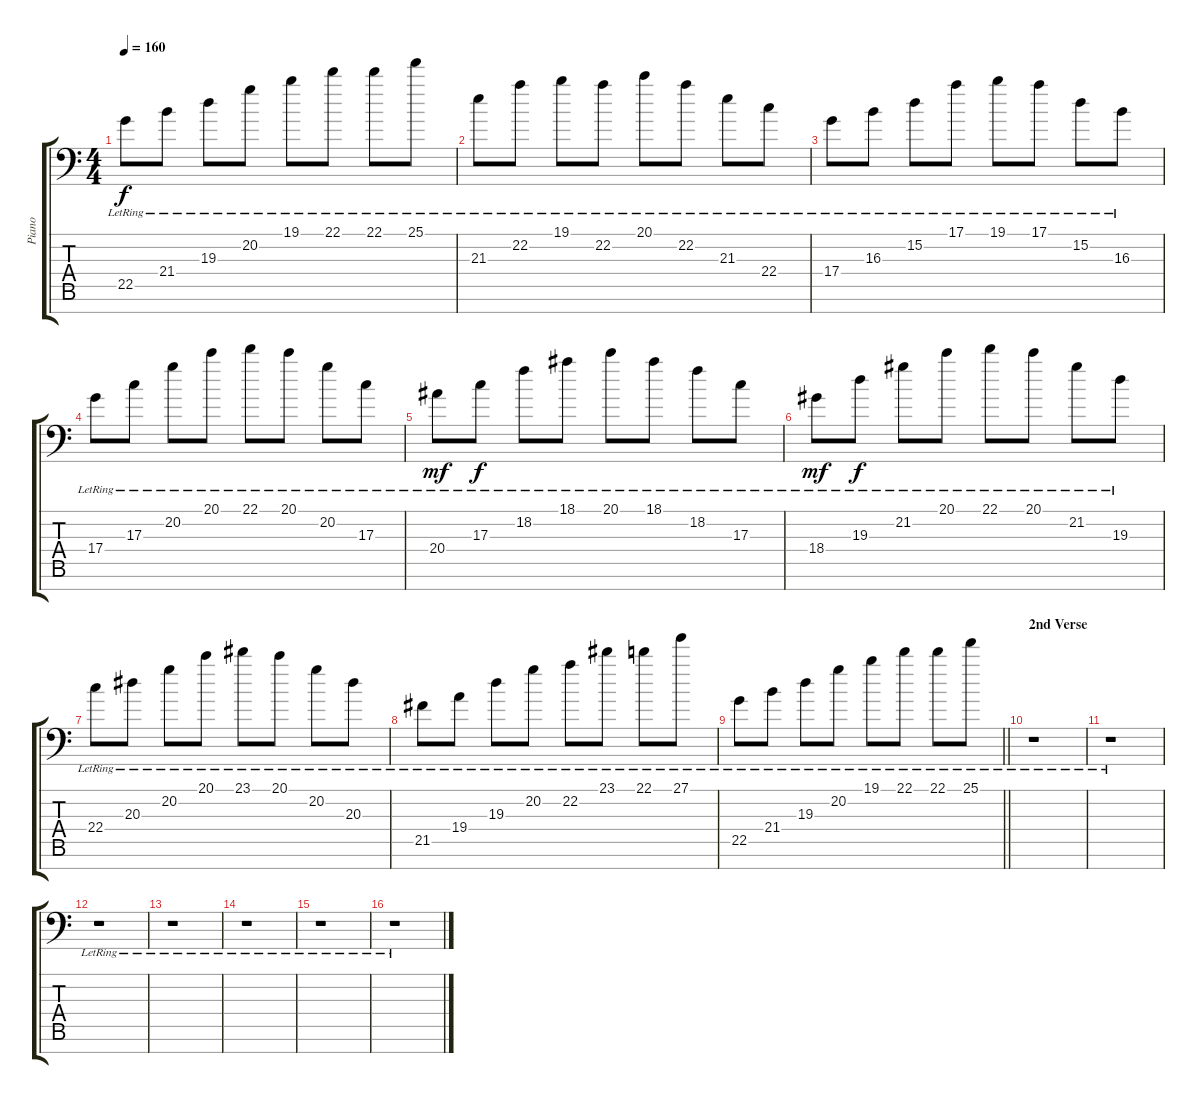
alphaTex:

\track ("Piano" "Piano") {instrument acousticgrandpiano}
\staff {score tabs}
\tuning (E4 B3 G3 D3 A2 E2 E1) {hide}
\ts (4 4)
\tempo 160
\clef f4
\ks c
22.5{lr}.8{dy f} 21.4{lr}.8 19.3{lr}.8 20.2{lr}.8 19.1{lr}.8 22.1{lr}.8 22.1{lr}.8 25.1{lr}.8 |
21.3{lr}.8 22.2{lr}.8 19.1{lr}.8 22.2{lr}.8 20.1{lr}.8 22.2{lr}.8 21.3{lr}.8 22.4{lr}.8 |
17.4{lr}.8 16.3{lr}.8 15.2{lr}.8 17.1{lr}.8 19.1{lr}.8 17.1{lr}.8 15.2{lr}.8 16.3{lr}.8 |
17.4{lr}.8 17.3{lr}.8 20.2{lr}.8 20.1{lr}.8 22.1{lr}.8 20.1{lr}.8 20.2{lr}.8 17.3{lr}.8 |
20.4{lr}.8{dy mf} 17.3{lr}.8{dy f} 18.2{lr}.8 18.1{lr}.8 20.1{lr}.8 18.1{lr}.8 18.2{lr}.8 17.3{lr}.8 |
18.4{lr}.8{dy mf} 19.3{lr}.8{dy f} 21.2{lr}.8 20.1{lr}.8 22.1{lr}.8 20.1{lr}.8 21.2{lr}.8 19.3{lr}.8 |
22.4{lr}.8 20.3{lr}.8 20.2{lr}.8 20.1{lr}.8 23.1{lr}.8 20.1{lr}.8 20.2{lr}.8 20.3{lr}.8 |
21.5{lr}.8 19.4{lr}.8 19.3{lr}.8 20.2{lr}.8 22.2{lr}.8 23.1{lr}.8 22.1{lr}.8 27.1{lr}.8 |
\barLineRight lightlight
22.5{lr}.8 21.4{lr}.8 19.3{lr}.8 20.2{lr}.8 19.1{lr}.8 22.1{lr}.8 22.1{lr}.8 25.1{lr}.8 |
\section ("" "2nd Verse")
r.1 |
r.1 |
r.1 |
r.1 |
r.1 |
r.1 |
r.1
